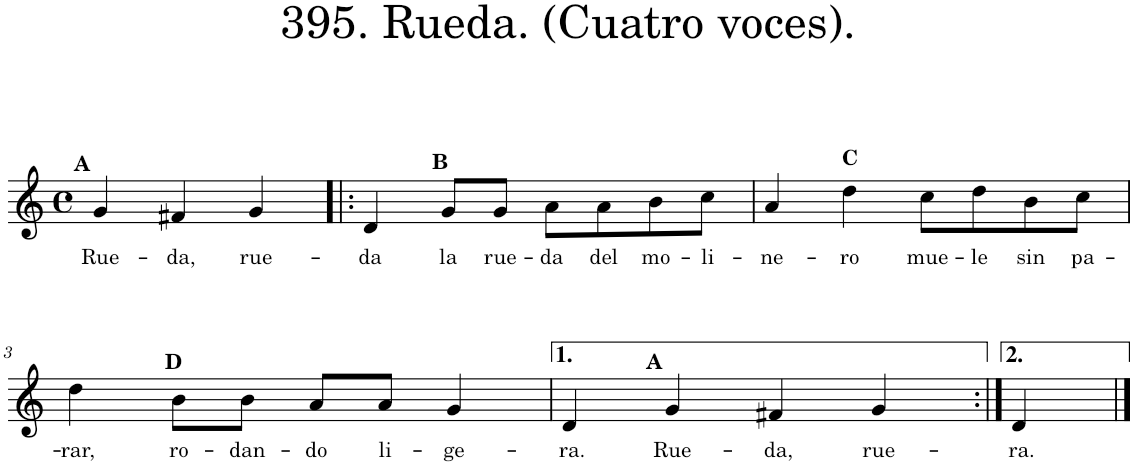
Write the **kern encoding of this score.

**kern	**text
*part1	*part1
*staff1	*staff1
*I"Piano	*
*I'Pno.	*
*clefG2	*
*k[]	*
*M4/4	*
*met(c)	*
=	=
!LO:TX:a:B:t=A	!
!	!LO:LY:b
4g/	Rue-
!	!LO:LY:b
4f#X/	-da,
!	!LO:LY:b
4g/	rue-
=1!|:	=1!|:
!	!LO:LY:b
4d/	-da
!LO:TX:a:B:t=B	!
!	!LO:LY:b
8g/L	la
!	!LO:LY:b
8g/J	rue-
!	!LO:LY:b
8a\L	-da
!	!LO:LY:b
8a\	del
!	!LO:LY:b
8b\	mo-
!	!LO:LY:b
8cc\J	-li-
=2	=2
!	!LO:LY:b
4a/	-ne-
!LO:TX:a:B:t=C	!
!	!LO:LY:b
4dd\	-ro
!	!LO:LY:b
8cc\L	mue-
!	!LO:LY:b
8dd\	-le
!	!LO:LY:b
8b\	sin
!	!LO:LY:b
8cc\J	pa-
!!LO:LB:g=z
=3	=3
!	!LO:LY:b
4dd\	-rar,
!LO:TX:a:B:t=D	!
!	!LO:LY:b
8b\L	ro-
!	!LO:LY:b
8b\J	-dan-
!	!LO:LY:b
8a/L	-do
!	!LO:LY:b
8a/J	li-
!	!LO:LY:b
4g/	-ge-
=4	=4
!	!LO:LY:b
4d/	-ra.
!LO:TX:a:B:t=A	!
!	!LO:LY:b
4g/	Rue-
!	!LO:LY:b
4f#X/	-da,
!	!LO:LY:b
4g/	rue-
=5:|!	=5:|!
!	!LO:LY:b
4d/	-ra.
==	==
*-	*-
